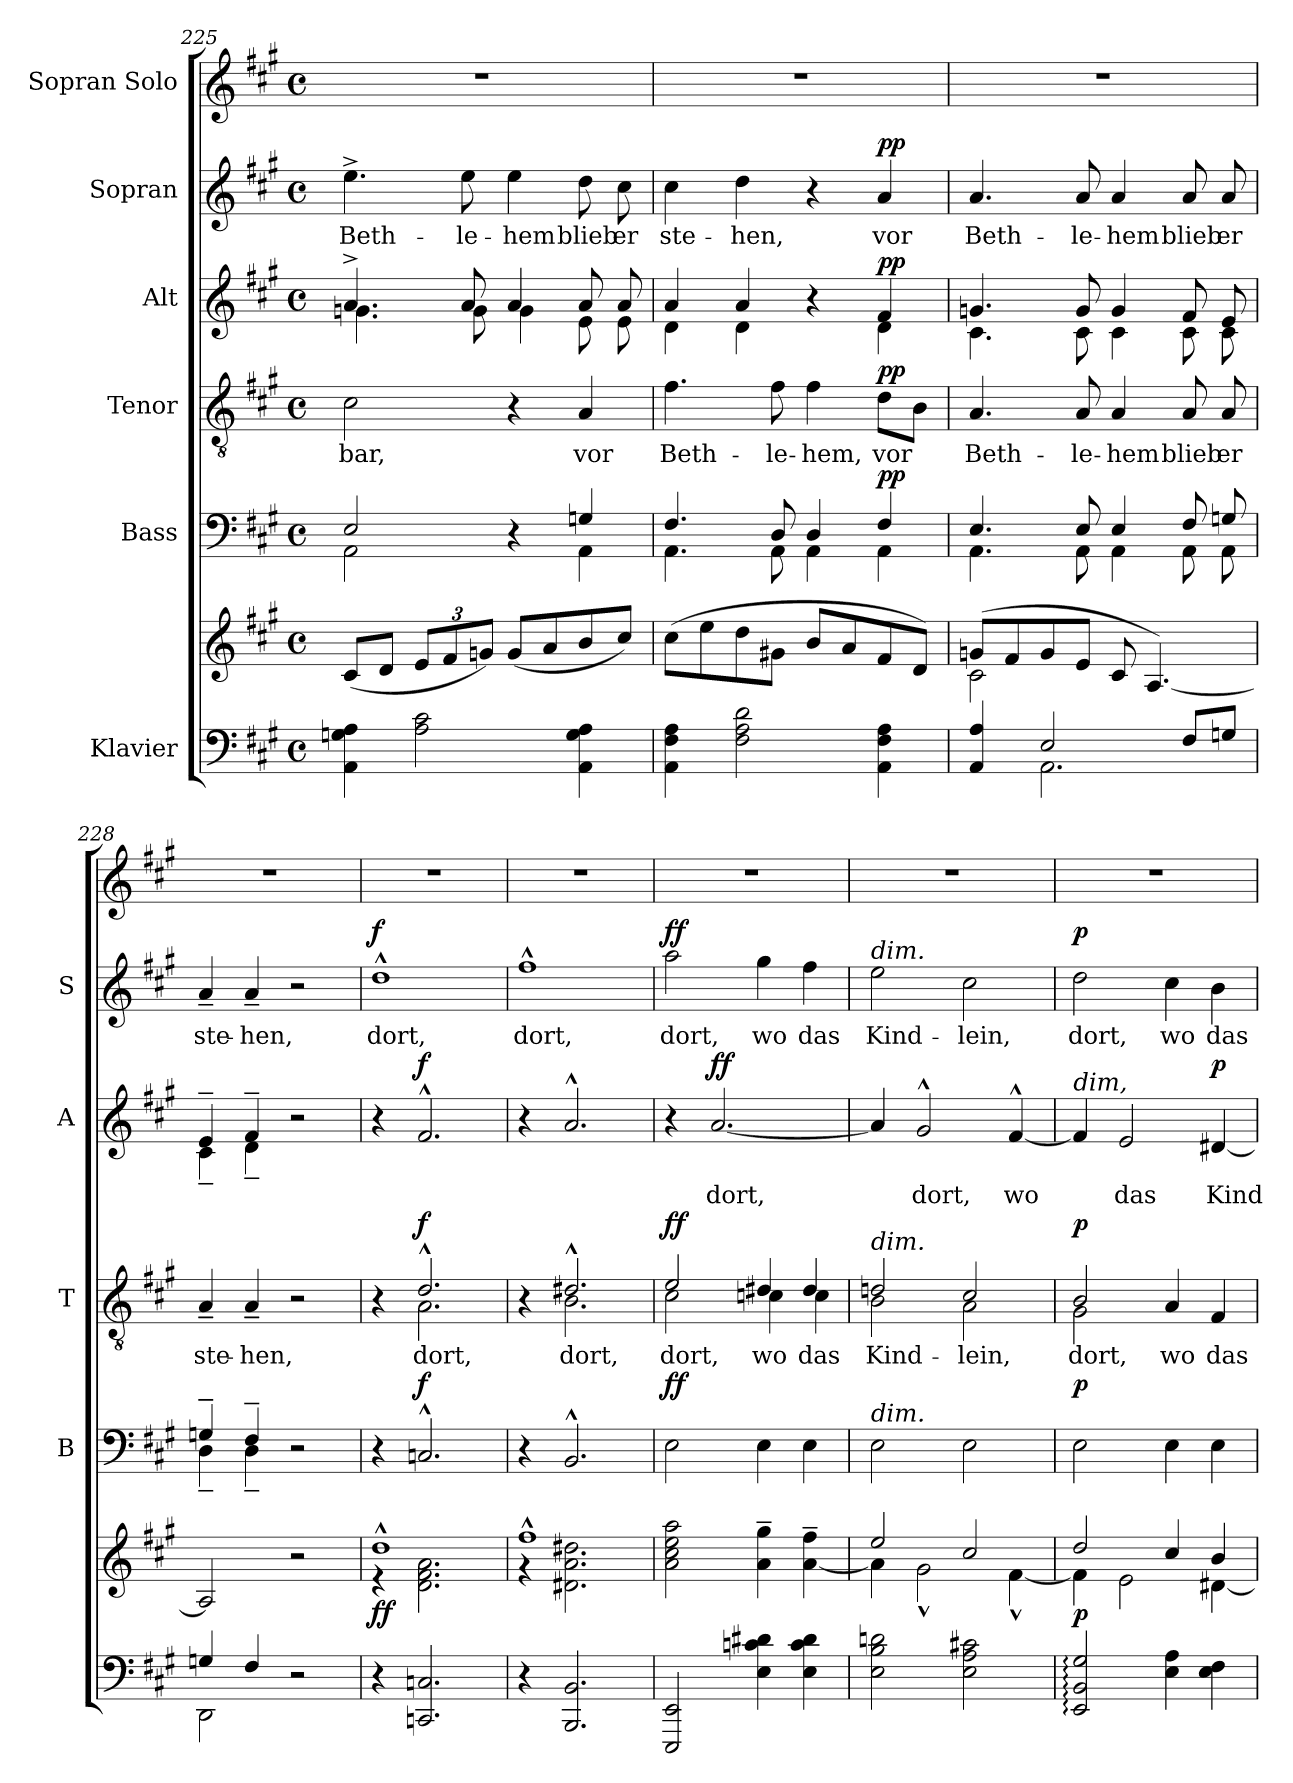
**kern	**kern	**dynam	**kern	**dynam	**kern	**text	**dynam	**kern	**text	**dynam	**kern	**text	**dynam	**kern
*part6	*part6	*part6	*part5	*part5	*part4	*part4	*part4	*part3	*part3	*part3	*part2	*part2	*part2	*part1
*staff7	*staff6	*staff6/7	*staff5	*staff5	*staff4	*staff4	*staff4	*staff3	*staff3	*staff3	*staff2	*staff2	*staff2	*staff1
*I"Klavier	*	*	*I"Bass	*	*I"Tenor	*	*	*I"Alt	*	*	*I"Sopran	*	*	*I"Sopran Solo
*	*	*	*I'B	*	*I'T	*	*	*I'A	*	*	*I'S	*	*	*
*clefF4	*clefG2	*	*clefF4	*	*clefGv2	*	*	*clefG2	*	*	*clefG2	*	*	*clefG2
*k[f#c#g#]	*k[f#c#g#]	*	*k[f#c#g#]	*	*k[f#c#g#]	*	*	*k[f#c#g#]	*	*	*k[f#c#g#]	*	*	*k[f#c#g#]
*M4/4	*M4/4	*	*M4/4	*	*M4/4	*	*	*M4/4	*	*	*M4/4	*	*	*M4/4
*met(c)	*met(c)	*	*met(c)	*	*met(c)	*	*	*met(c)	*	*	*met(c)	*	*	*met(c)
=225	=225	=225	=225	=225	=225	=225	=225	=225	=225	=225	=225	=225	=225	=225
*	*	*	*^	*	*	*	*	*	*	*	*	*	*	*
!	!	!	!	!	!	!	!LO:LY:b	!	!	!	!	!	!LO:LY:b	!	!
*	*	*	*	*	*	*	*	*	*^	*	*	*	*	*	*
4AA\ 4Gn\ 4A\	(8c#/L	.	2E/	2AA\	.	2c#\	-bar,	.	4.a^/	4.gn\	.	.	4.ee^\	Beth-	.	1r
.	8d/J	.	.	.	.	.	.	.	.	.	.	.	.	.	.	.
*	*Xbrackettup	*	*	*	*	*	*	*	*	*	*	*	*	*	*	*
2A\ 2c#\	12e/L	.	.	.	.	.	.	.	.	.	.	.	.	.	.	.
.	12f#/	.	.	.	.	.	.	.	.	.	.	.	.	.	.	.
!	!	!	!	!	!	!	!	!	!	!	!	!	!	!LO:LY:b	!	!
.	.	.	.	.	.	.	.	.	8a/	8g\	.	.	8ee\	-le-	.	.
.	12gn/J)	.	.	.	.	.	.	.	.	.	.	.	.	.	.	.
!	!	!	!	!	!	!	!	!	!	!	!	!	!	!LO:LY:b	!	!
.	(8g/L	.	4r	4ryy	.	4r	.	.	4a/	4g\	.	.	4ee\	-hem	.	.
.	8a/	.	.	.	.	.	.	.	.	.	.	.	.	.	.	.
!	!	!	!	!	!	!	!LO:LY:b	!	!	!	!	!	!	!LO:LY:b	!	!
4AA\ 4G\ 4A\	8b/	.	4Gn/	4AA\	.	4A/	vor	.	8a/	8e\	.	.	8dd\	blieb	.	.
!	!	!	!	!	!	!	!	!	!	!	!	!	!	!LO:LY:b	!	!
.	8cc#/J)	.	.	.	.	.	.	.	8a/	8e\	.	.	8cc#\	er	.	.
!!LO:PB:g=z
=226	=226	=226	=226	=226	=226	=226	=226	=226	=226	=226	=226	=226	=226	=226	=226	=226
!	!	!	!	!	!	!	!LO:LY:b	!	!	!	!	!	!	!LO:LY:b	!	!
4AA\ 4F#\ 4A\	(8cc#\L	.	4.F#/	4.AA\	.	4.f#\	Beth-	.	4a/	4d\	.	.	4cc#\	ste-	.	1r
.	8ee\	.	.	.	.	.	.	.	.	.	.	.	.	.	.	.
!	!	!	!	!	!	!	!	!	!	!	!	!	!	!LO:LY:b	!	!
2F#\ 2A\ 2d\	8dd\	.	.	.	.	.	.	.	4a/	4d\	.	.	4dd\	-hen,	.	.
!	!	!	!	!	!	!	!LO:LY:b	!	!	!	!	!	!	!	!	!
.	8g#X\J	.	8D/	8AA\	.	8f#\	-le-	.	.	.	.	.	.	.	.	.
!	!	!	!	!	!	!	!LO:LY:b	!	!	!	!	!	!	!	!	!
.	8b/L	.	4D/	4AA\	.	4f#\	-hem,	.	4r	4ryy	.	.	4r	.	.	.
.	8a/	.	.	.	.	.	.	.	.	.	.	.	.	.	.	.
!	!	!	!	!	!LO:DY:a	!	!LO:LY:b	!LO:DY:a	!	!	!	!LO:DY:a	!	!LO:LY:b	!LO:DY:a	!
4AA\ 4F#\ 4A\	8f#/	.	4F#/	4AA\	pp	8d\L	vor	pp	4f#/	4d\	.	pp	4a/	vor	pp	.
.	8d/J)	.	.	.	.	8B\J	.	.	.	.	.	.	.	.	.	.
=227	=227	=227	=227	=227	=227	=227	=227	=227	=227	=227	=227	=227	=227	=227	=227	=227
*^	*^	*	*	*	*	*	*	*	*	*	*	*	*	*	*	*
!	!	!	!	!	!	!	!	!	!LO:LY:b	!	!	!	!	!	!	!LO:LY:b	!	!
4AA/ 4A/	4ryy	(8gn/L	2c#\	.	4.E/	4.AA\	.	4.A/	Beth-	.	4.gn/	4.c#\	.	.	4.a/	Beth-	.	1r
.	.	8f#/	.	.	.	.	.	.	.	.	.	.	.	.	.	.	.	.
2E/	2.AA\	8g/	.	.	.	.	.	.	.	.	.	.	.	.	.	.	.	.
!	!	!	!	!	!	!	!	!	!LO:LY:b	!	!	!	!	!	!	!LO:LY:b	!	!
.	.	8e/J	.	.	8E/	8AA\	.	8A/	-le-	.	8g/	8c#\	.	.	8a/	-le-	.	.
!	!	!	!	!	!	!	!	!	!LO:LY:b	!	!	!	!	!	!	!LO:LY:b	!	!
.	.	8c#/	2ryy	.	4E/	4AA\	.	4A/	-hem	.	4g/	4c#\	.	.	4a/	-hem	.	.
.	.	[4.A/)	.	.	.	.	.	.	.	.	.	.	.	.	.	.	.	.
!	!	!	!	!	!	!	!	!	!LO:LY:b	!	!	!	!	!	!	!LO:LY:b	!	!
8F#/L	.	.	.	.	8F#/	8AA\	.	8A/	blieb	.	8f#/	8c#\	.	.	8a/	blieb	.	.
!	!	!	!	!	!	!	!	!	!LO:LY:b	!	!	!	!	!	!	!LO:LY:b	!	!
8Gn/J	.	.	.	.	8Gn/	8AA\	.	8A/	er	.	8e/	8c#\	.	.	8a/	er	.	.
*	*	*v	*v	*	*	*	*	*	*	*	*	*	*	*	*	*	*	*
=228	=228	=228	=228	=228	=228	=228	=228	=228	=228	=228	=228	=228	=228	=228	=228	=228	=228
!	!	!	!	!	!	!	!	!LO:LY:b	!	!	!	!	!	!	!LO:LY:b	!	!
4Gn/	2DD\	2A/]	.	4Gn~/	4D~\	.	4A~/	ste-	.	4e~/	4c#~\	.	.	4a~/	ste-	.	1r
!	!	!	!	!	!	!	!	!LO:LY:b	!	!	!	!	!	!	!LO:LY:b	!	!
4F#/	.	.	.	4F#~/	4D~\	.	4A~/	-hen,	.	4f#~/	4d~\	.	.	4a~/	-hen,	.	.
2r	2ryy	2r	.	2r	2ryy	.	2r	.	.	2r	2ryy	.	.	2r	.	.	.
=229	=229	=229	=229	=229	=229	=229	=229	=229	=229	=229	=229	=229	=229	=229	=229	=229	=229
*	*	*^	*	*	*	*	*^	*	*	*	*	*	*	*	*	*	*
!	!	!	!	!LO:DY:b	!	!	!	!	!	!	!	!	!	!	!	!	!LO:LY:b	!LO:DY:a	!
*v	*v	*	*	*	*v	*v	*	*	*	*	*	*v	*v	*	*	*	*	*	*
4r	1dd^^	4r	ff	4r	.	4r	4ryy	.	.	4r	.	.	1dd^^	dort,	f	1r
!	!	!	!	!	!LO:DY:a	!	!	!LO:LY:b	!LO:DY:a	!	!	!LO:DY:a	!	!	!	!
2.CCn/ 2.Cn/	.	2.d\ 2.f#\ 2.a\	.	2.Cn^^/	f	2.d^^/	2.A\	dort,	f	2.f#^^/	.	f	.	.	.	.
=230	=230	=230	=230	=230	=230	=230	=230	=230	=230	=230	=230	=230	=230	=230	=230	=230
!	!	!	!	!	!	!	!	!	!	!	!	!	!	!LO:LY:b	!	!
4r	1ff#^^	4r	.	4r	.	4r	4ryy	.	.	4r	.	.	1ff#^^	dort,	.	1r
!	!	!	!	!	!	!	!	!LO:LY:b	!	!	!	!	!	!	!	!
2.BBB/ 2.BB/	.	2.d#X\ 2.a\ 2.dd#X\	.	2.BB^^/	.	2.d#X^^/	2.B\	dort,	.	2.a^^/	.	.	.	.	.	.
!!LO:LB:g=z
=231	=231	=231	=231	=231	=231	=231	=231	=231	=231	=231	=231	=231	=231	=231	=231	=231
!	!	!	!LO:DY:a=2	!	!LO:DY:a	!	!	!LO:LY:b	!LO:DY:a	!	!	!	!	!LO:LY:b	!LO:DY:a	!
*	*v	*v	*	*	*	*	*	*	*	*	*	*	*	*	*	*
2EEE/ 2EE/	2a\ 2cc#\ 2ee\ 2aa\	other-dynamics	2E\	ff	2e/	2c#\	dort,	ff	4r	.	.	2aa\	dort,	ff	1r
!	!	!	!	!	!	!	!	!	!	!LO:LY:b	!LO:DY:a	!	!	!	!
.	.	.	.	.	.	.	.	.	[2.a/	dort,	ff	.	.	.	.
!	!	!	!	!	!	!	!LO:LY:b	!	!	!	!	!	!LO:LY:b	!	!
4E\ 4cn\ 4d#X\	4a\~ 4gg#\~	.	4E\	.	4d#X/	4cn\	wo	.	.	.	.	4gg#\	wo	.	.
!	!	!	!	!	!	!	!LO:LY:b	!	!	!	!	!	!LO:LY:b	!	!
4E\ 4c\ 4d#\	[4a\~ 4ff#\~	.	4E\	.	4d#/	4c\	das	.	.	.	.	4ff#\	das	.	.
=232	=232	=232	=232	=232	=232	=232	=232	=232	=232	=232	=232	=232	=232	=232	=232
*	*^	*	*	*	*	*	*	*	*	*	*	*	*	*	*
!	!	!	!	!	!	!	!	!	!	!	!	!	!LO:TX:a:i:t=dim.	!	!	!
!	!	!	!	!	!	!LO:TX:a:i:t=dim.	!	!	!	!	!	!	!	!	!	!
!	!	!	!	!LO:TX:a:i:t=dim.	!	!	!	!	!	!	!	!	!	!	!	!
!	!	!	!	!	!	!	!	!LO:LY:b	!	!	!	!	!	!LO:LY:b	!	!
2E\ 2B\ 2dn\	2ee/	4a\]	.	2E\	.	2dn/	2B\	Kind-	.	4a/]	.	.	2ee\	Kind-	.	1r
!	!	!	!	!	!	!	!	!	!	!	!LO:LY:b	!	!	!	!	!
.	.	2g#^^\	.	.	.	.	.	.	.	2g#^^/	dort,	.	.	.	.	.
!	!	!	!	!	!	!	!	!LO:LY:b	!	!	!	!	!	!LO:LY:b	!	!
2E\ 2A\ 2c#X\	2cc#/	.	.	2E\	.	2c#/	2A\	-lein,	.	.	.	.	2cc#\	-lein,	.	.
!	!	!	!	!	!	!	!	!	!	!	!LO:LY:b	!	!	!	!	!
.	.	[4f#^^\	.	.	.	.	.	.	.	[4f#^^/	wo	.	.	.	.	.
=233	=233	=233	=233	=233	=233	=233	=233	=233	=233	=233	=233	=233	=233	=233	=233	=233
!	!	!	!	!	!	!	!	!	!	!LO:TX:a:i:t=dim,	!	!	!	!	!	!
!	!	!	!LO:DY:a=2	!	!LO:DY:a	!	!	!LO:LY:b	!LO:DY:a	!	!	!	!	!LO:LY:b	!LO:DY:a	!
2EE/: 2BB/: 2G#/:	2dd/	4f#\]	p	2E\	p	2B/	2G#\	dort,	p	4f#/]	.	.	2dd\	dort,	p	1r
!	!	!	!	!	!	!	!	!	!	!	!LO:LY:b	!	!	!	!	!
.	.	2e\	.	.	.	.	.	.	.	2e/	das	.	.	.	.	.
!	!	!	!	!	!	!	!	!LO:LY:b	!	!	!	!	!	!LO:LY:b	!	!
4E\ 4A\	4cc#/	.	.	4E\	.	4A/	2ryy	wo	.	.	.	.	4cc#\	wo	.	.
!	!	!	!	!	!	!	!	!LO:LY:b	!	!	!LO:LY:b	!LO:DY:a	!	!LO:LY:b	!	!
4E\ 4F#\	4b/	[4d#X\	.	4E\	.	4F#/	.	das	.	[4d#X/	Kind-	p	4b\	das	.	.
*	*v	*v	*	*	*	*v	*v	*	*	*	*	*	*	*	*	*
=	=	=	=	=	=	=	=	=	=	=	=	=	=	=
*-	*-	*-	*-	*-	*-	*-	*-	*-	*-	*-	*-	*-	*-	*-
